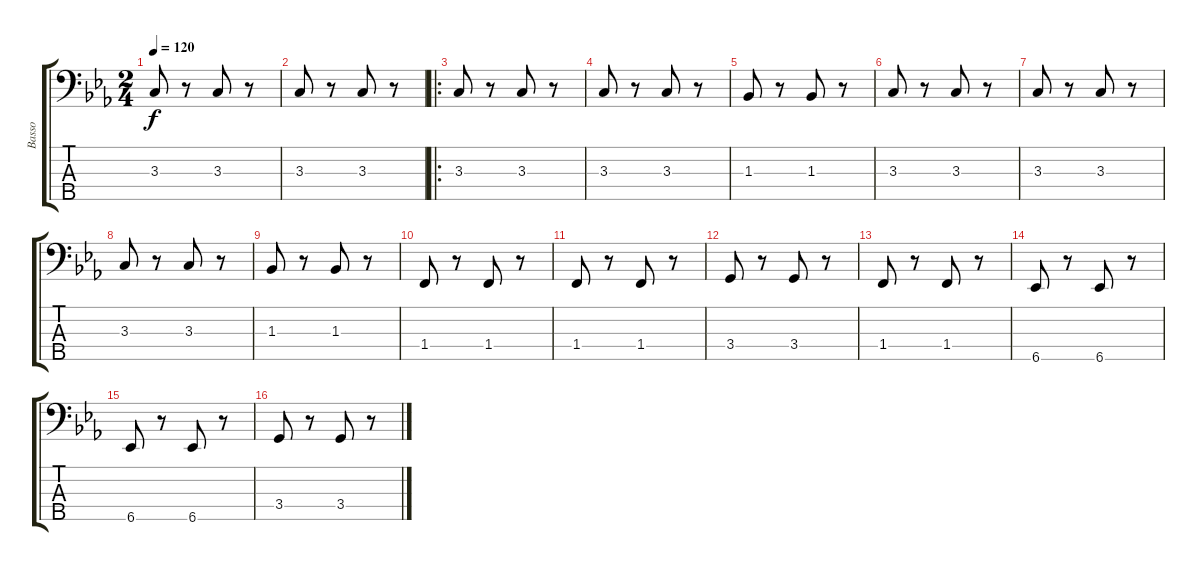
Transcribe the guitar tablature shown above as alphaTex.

\track ("Basso" "Basso") {instrument electricbasspick}
\staff {score tabs}
\tuning (G2 D2 A1 E1 A0) {hide}
\ts (2 4)
\tempo 120
\clef f4
\ks eb
3.3.8{dy f} r.8 3.3.8 r.8 |
3.3.8 r.8 3.3.8 r.8 |
\ro
3.3.8 r.8 3.3.8 r.8 |
3.3.8 r.8 3.3.8 r.8 |
1.3.8 r.8 1.3.8 r.8 |
3.3.8 r.8 3.3.8 r.8 |
3.3.8 r.8 3.3.8 r.8 |
3.3.8 r.8 3.3.8 r.8 |
1.3.8 r.8 1.3.8 r.8 |
1.4.8 r.8 1.4.8 r.8 |
1.4.8 r.8 1.4.8 r.8 |
3.4.8 r.8 3.4.8 r.8 |
1.4.8 r.8 1.4.8 r.8 |
6.5.8 r.8 6.5.8 r.8 |
6.5.8 r.8 6.5.8 r.8 |
3.4.8 r.8 3.4.8 r.8
